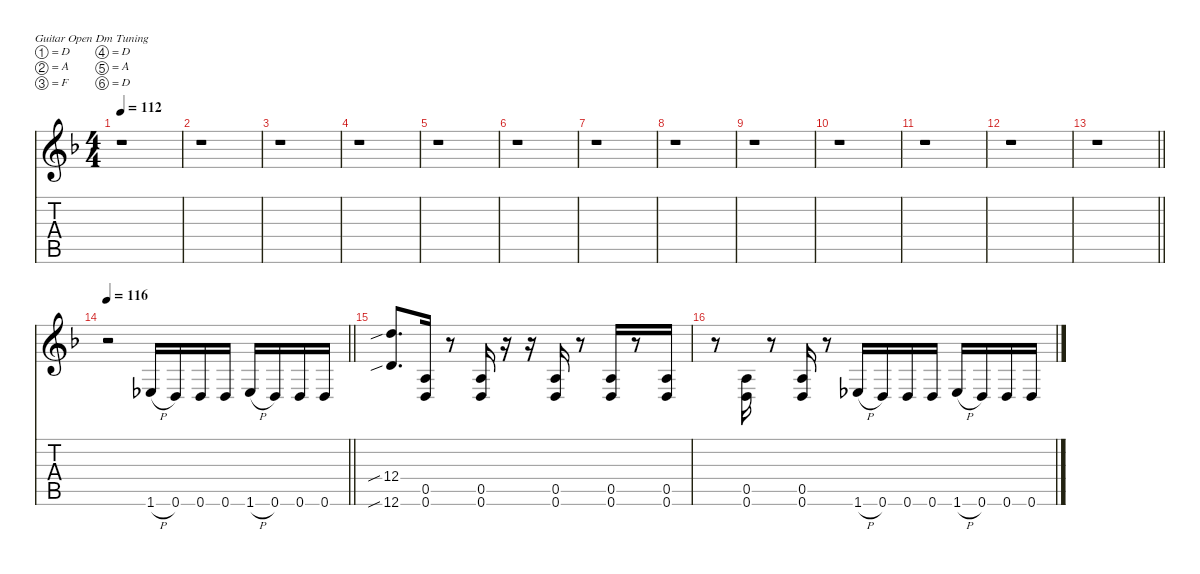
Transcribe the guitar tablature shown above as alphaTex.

\hideDynamics
\bracketExtendMode nobrackets
\singleTrackTrackNamePolicy hidden
\multiTrackTrackNamePolicy hidden
\firstSystemTrackNameMode fullname
\firstSystemTrackNameOrientation horizontal
\otherSystemsTrackNameOrientation horizontal
\track ("Lead guitar" "E-Gt") {defaultSystemsLayout 24 instrument distortionguitar}
\staff {score tabs}
\tuning (D4 A3 F3 D3 A2 D2)
\ts (4 4)
\tempo 112
\clef g2
\ks dminor
r.1{dy f beam Down} |
r.1{beam Down} |
r.1{beam Down} |
r.1{beam Down} |
r.1{beam Down} |
r.1{beam Down} |
r.1{beam Down} |
r.1{beam Down} |
r.1{beam Down} |
r.1{beam Down} |
r.1{beam Down} |
r.1{beam Down} |
\barLineRight lightlight
r.1{beam Down} |
\tempo 116
\barLineRight lightlight
r.2{beam Down} 1.6{h acc b}.16{beam Up} 0.6{acc forcenatural}.16{beam Up} 0.6{acc forcenatural}.16{beam Up} 0.6{acc forcenatural}.16{beam Up} 1.6{h acc b}.16{beam Up} 0.6{acc forcenatural}.16{beam Up} 0.6{acc forcenatural}.16{beam Up} 0.6{acc forcenatural}.16{beam Up} |
(12.6{sib acc forcenatural} 12.4{sib acc forcenatural}).8{d beam Up} (0.5{acc forcenatural} 0.6{acc forcenatural}).16{beam Up} r.8{beam Up} (0.5{acc forcenatural} 0.6{acc forcenatural}).16{beam Up} r.16{beam Up} r.16{beam Up} (0.5{acc forcenatural} 0.6{acc forcenatural}).16{beam Up} r.8{beam Up} (0.5{acc forcenatural} 0.6{acc forcenatural}).16{beam Up} r.8{beam Up} (0.5{acc forcenatural} 0.6{acc forcenatural}).16{beam Up} |
r.8{beam Down} (0.5{acc forcenatural} 0.6{acc forcenatural}).16{beam Up} r.8{beam Up} (0.5{acc forcenatural} 0.6{acc forcenatural}).16{beam Up} r.8{beam Up} 1.6{h acc b}.16{beam Up} 0.6{acc forcenatural}.16{beam Up} 0.6{acc forcenatural}.16{beam Up} 0.6{acc forcenatural}.16{beam Up} 1.6{h acc b}.16{beam Up} 0.6{acc forcenatural}.16{beam Up} 0.6{acc forcenatural}.16{beam Up} 0.6{acc forcenatural}.16{beam Up}
